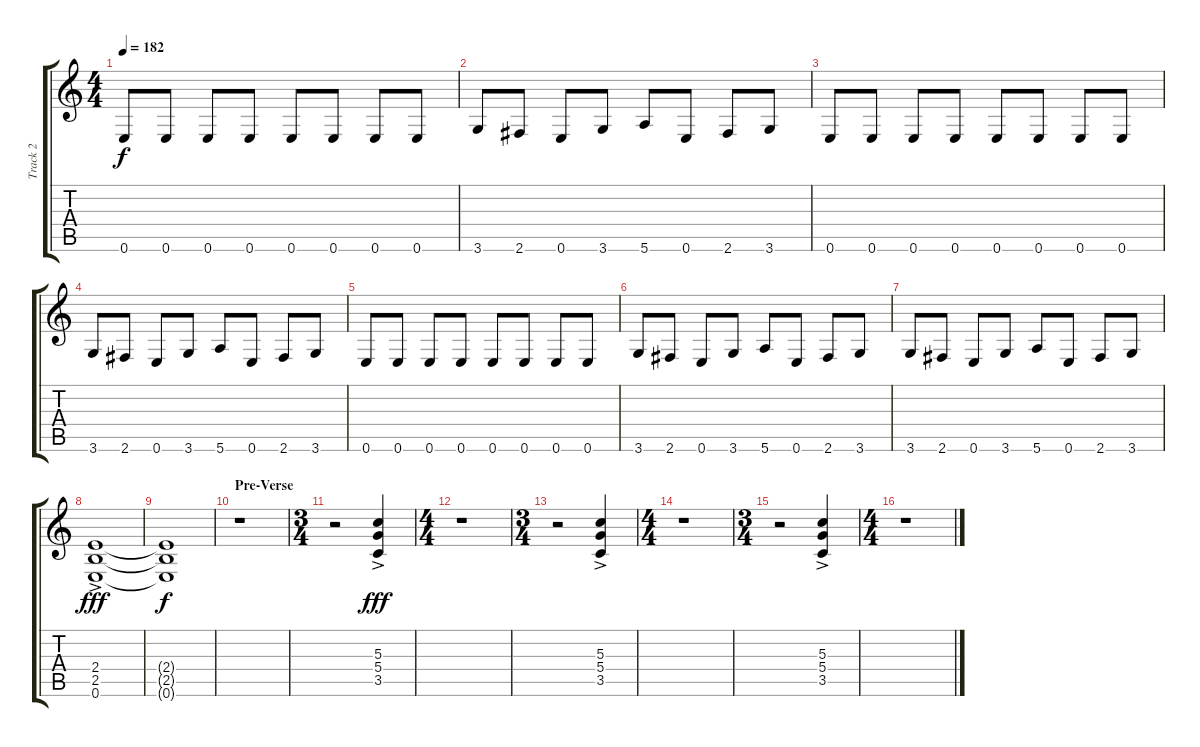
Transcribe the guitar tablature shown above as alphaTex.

\track ("Track 2" "Track 2") {instrument distortionguitar}
\staff {score tabs}
\tuning (E4 B3 G3 D3 A2 E2) {hide}
\ts (4 4)
\tempo 182
\clef g2
\ks c
0.6.8{dy f} 0.6.8 0.6.8 0.6.8 0.6.8 0.6.8 0.6.8 0.6.8 |
3.6.8 2.6.8 0.6.8 3.6.8 5.6.8 0.6.8 2.6.8 3.6.8 |
0.6.8 0.6.8 0.6.8 0.6.8 0.6.8 0.6.8 0.6.8 0.6.8 |
3.6.8 2.6.8 0.6.8 3.6.8 5.6.8 0.6.8 2.6.8 3.6.8 |
0.6.8 0.6.8 0.6.8 0.6.8 0.6.8 0.6.8 0.6.8 0.6.8 |
3.6.8 2.6.8 0.6.8 3.6.8 5.6.8 0.6.8 2.6.8 3.6.8 |
3.6.8 2.6.8 0.6.8 3.6.8 5.6.8 0.6.8 2.6.8 3.6.8 |
(2.4{ac} 2.5{ac} 0.6{ac}).1{dy fff} |
(2.4{t} 2.5{t} 0.6{t}).1{dy f} |
\section ("" "Pre-Verse")
r.1 |
\ts (3 4)
r.2 (5.3{ac} 5.4{ac} 3.5{ac}).4{dy fff} |
\ts (4 4)
r.1 |
\ts (3 4)
r.2 (5.3{ac} 5.4{ac} 3.5{ac}).4 |
\ts (4 4)
r.1 |
\ts (3 4)
r.2 (5.3{ac} 5.4{ac} 3.5{ac}).4 |
\ts (4 4)
r.1
